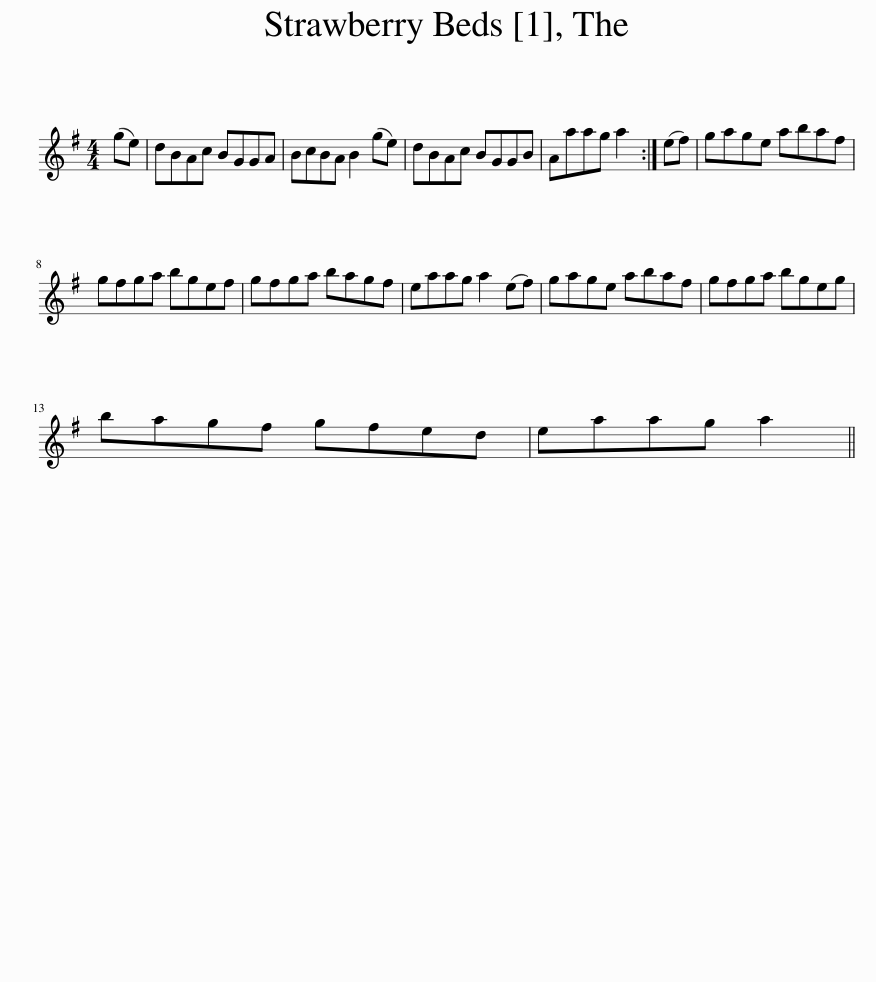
X:1
L:1/8
M:4/4
I:linebreak $
K:G
V:1 treble
V:1
 (ge) | dBAc BGGA | BcBA B2 (ge) | dBAc BGGB | Aaag a2 :| %5
 (ef) | gage abaf |$ gfga bgef | gfga bagf | eaag a2 (ef) | %10
 gage abaf | gfga bgeg |$ bagf gfed | eaag a2 || %14
